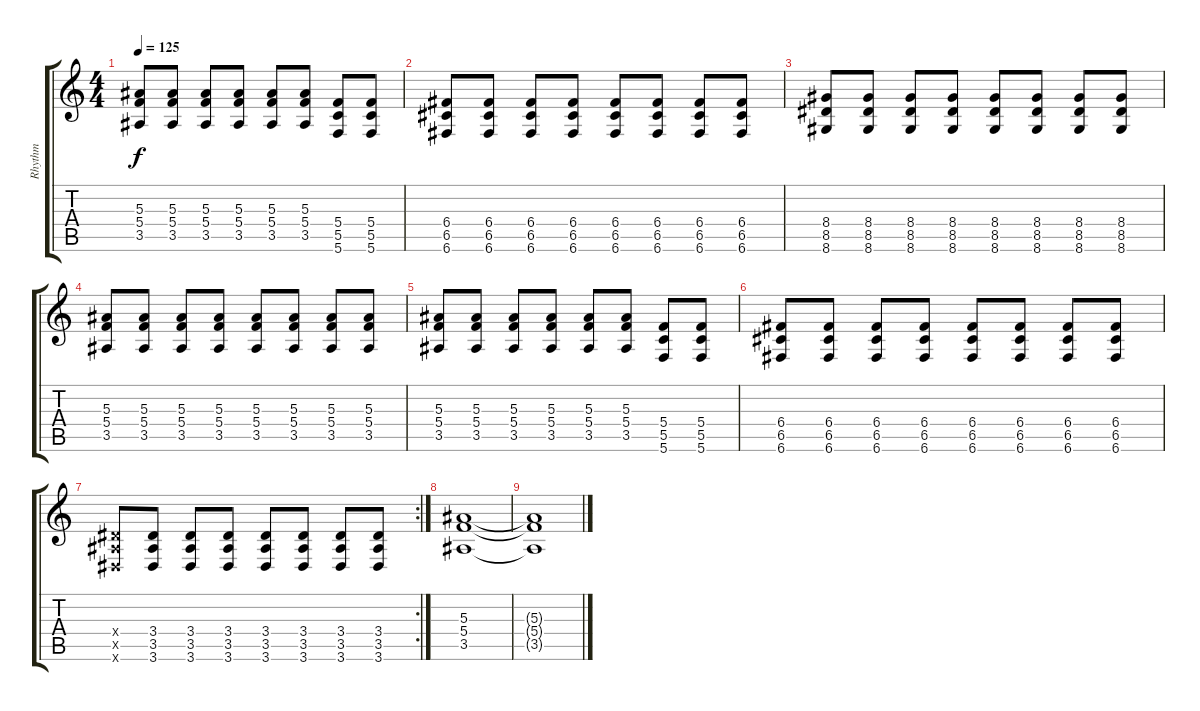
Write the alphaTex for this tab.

\track ("Rhythm" "Rhythm") {instrument distortionguitar}
\staff {score tabs}
\tuning (D4 A3 F3 C3 G2 C2) {hide}
\ts (4 4)
\tempo 125
\clef g2
\ks c
(5.3 5.4 3.5).8{dy f} (5.3 5.4 3.5).8 (5.3 5.4 3.5).8 (5.3 5.4 3.5).8 (5.3 5.4 3.5).8 (5.3 5.4 3.5).8 (5.4 5.5 5.6).8 (5.4 5.5 5.6).8 |
(6.4 6.5 6.6).8 (6.4 6.5 6.6).8 (6.4 6.5 6.6).8 (6.4 6.5 6.6).8 (6.4 6.5 6.6).8 (6.4 6.5 6.6).8 (6.4 6.5 6.6).8 (6.4 6.5 6.6).8 |
(8.4 8.5 8.6).8 (8.4 8.5 8.6).8 (8.4 8.5 8.6).8 (8.4 8.5 8.6).8 (8.4 8.5 8.6).8 (8.4 8.5 8.6).8 (8.4 8.5 8.6).8 (8.4 8.5 8.6).8 |
(5.3 5.4 3.5).8 (5.3 5.4 3.5).8 (5.3 5.4 3.5).8 (5.3 5.4 3.5).8 (5.3 5.4 3.5).8 (5.3 5.4 3.5).8 (5.3 5.4 3.5).8 (5.3 5.4 3.5).8 |
(5.3 5.4 3.5).8 (5.3 5.4 3.5).8 (5.3 5.4 3.5).8 (5.3 5.4 3.5).8 (5.3 5.4 3.5).8 (5.3 5.4 3.5).8 (5.4 5.5 5.6).8 (5.4 5.5 5.6).8 |
(6.4 6.5 6.6).8 (6.4 6.5 6.6).8 (6.4 6.5 6.6).8 (6.4 6.5 6.6).8 (6.4 6.5 6.6).8 (6.4 6.5 6.6).8 (6.4 6.5 6.6).8 (6.4 6.5 6.6).8 |
\rc 2
(3.4{x} 3.5{x} 3.6{x}).8 (3.4 3.5 3.6).8 (3.4 3.5 3.6).8 (3.4 3.5 3.6).8 (3.4 3.5 3.6).8 (3.4 3.5 3.6).8 (3.4 3.5 3.6).8 (3.4 3.5 3.6).8 |
(5.3 5.4 3.5).1 |
(5.3{t} 5.4{t} 3.5{t}).1
